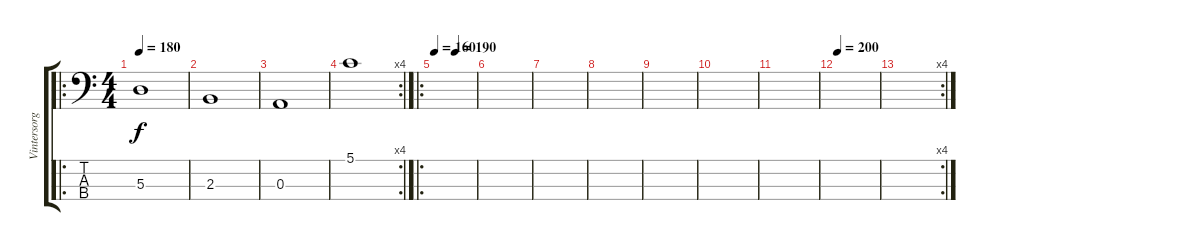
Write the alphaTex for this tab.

\track ("Vintersorg-Bass" "Vintersorg") {instrument electricbassfinger}
\staff {score tabs}
\tuning (G2 D2 A1 E1) {hide}
\ro
\ts (4 4)
\tempo 180
\clef f4
\ks c
5.3.1{dy f instrument electricbassfinger} |
2.3.1 |
0.3.1 |
\rc 4
5.1.1 |
\ro
\tempo 165
\tempo (190 0.5)
\tempo 160
|
|
|
|
|
|
|
\tempo 200
|
\rc 4
